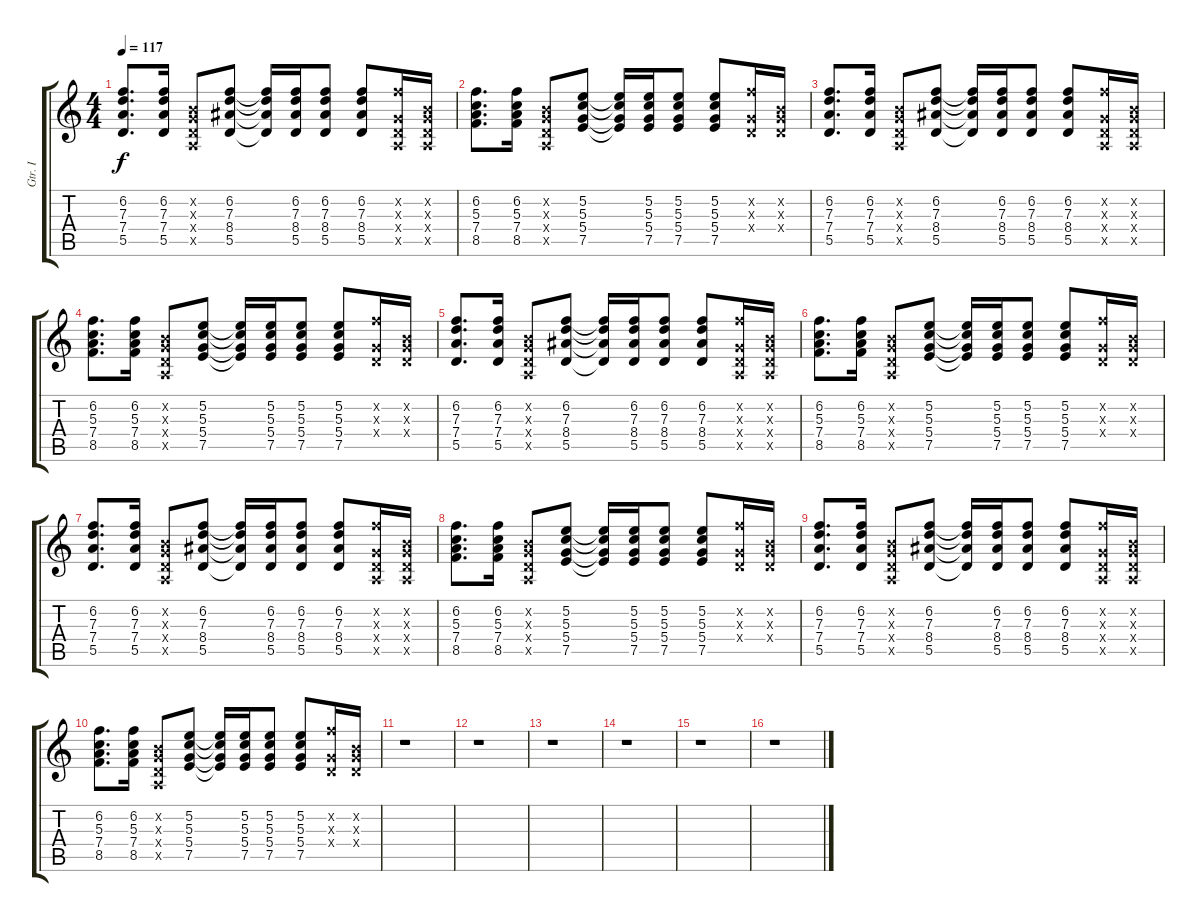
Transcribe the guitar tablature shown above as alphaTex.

\track ("Gtr. I" "Gtr. I") {instrument electricguitarclean}
\staff {score tabs}
\tuning (E4 B3 G3 D3 A2 E2) {hide}
\ts (4 4)
\tempo 117
\clef g2
\ks c
(6.2 7.3 7.4 5.5).8{d dy f} (6.2 7.3 7.4 5.5).16 (0.2{x} 0.3{x} 0.4{x} 0.5{x}).8 (6.2 7.3 8.4 5.5).8 (6.2{t} 7.3{t} 8.4{t} 5.5{t}).16 (6.2 7.3 8.4 5.5).16 (6.2 7.3 8.4 5.5).8 (6.2 7.3 8.4 5.5).8 (6.2{x} 0.3{x} 0.4{x} 0.5{x}).16 (0.2{x} 0.3{x} 0.4{x} 0.5{x}).16 |
(6.2 5.3 7.4 8.5).8{d} (6.2 5.3 7.4 8.5).16 (0.2{x} 0.3{x} 0.4{x} 0.5{x}).8 (5.2 5.3 5.4 7.5).8 (5.2{t} 5.3{t} 5.4{t} 7.5{t}).16 (5.2 5.3 5.4 7.5).16 (5.2 5.3 5.4 7.5).8 (5.2 5.3 5.4 7.5).8 (6.2{x} 0.3{x} 0.4{x}).16 (0.2{x} 0.3{x} 0.4{x}).16 |
(6.2 7.3 7.4 5.5).8{d} (6.2 7.3 7.4 5.5).16 (0.2{x} 0.3{x} 0.4{x} 0.5{x}).8 (6.2 7.3 8.4 5.5).8 (6.2{t} 7.3{t} 8.4{t} 5.5{t}).16 (6.2 7.3 8.4 5.5).16 (6.2 7.3 8.4 5.5).8 (6.2 7.3 8.4 5.5).8 (6.2{x} 0.3{x} 0.4{x} 0.5{x}).16 (0.2{x} 0.3{x} 0.4{x} 0.5{x}).16 |
(6.2 5.3 7.4 8.5).8{d} (6.2 5.3 7.4 8.5).16 (0.2{x} 0.3{x} 0.4{x} 0.5{x}).8 (5.2 5.3 5.4 7.5).8 (5.2{t} 5.3{t} 5.4{t} 7.5{t}).16 (5.2 5.3 5.4 7.5).16 (5.2 5.3 5.4 7.5).8 (5.2 5.3 5.4 7.5).8 (6.2{x} 0.3{x} 0.4{x}).16 (0.2{x} 0.3{x} 0.4{x}).16 |
(6.2 7.3 7.4 5.5).8{d} (6.2 7.3 7.4 5.5).16 (0.2{x} 0.3{x} 0.4{x} 0.5{x}).8 (6.2 7.3 8.4 5.5).8 (6.2{t} 7.3{t} 8.4{t} 5.5{t}).16 (6.2 7.3 8.4 5.5).16 (6.2 7.3 8.4 5.5).8 (6.2 7.3 8.4 5.5).8 (6.2{x} 0.3{x} 0.4{x} 0.5{x}).16 (0.2{x} 0.3{x} 0.4{x} 0.5{x}).16 |
(6.2 5.3 7.4 8.5).8{d} (6.2 5.3 7.4 8.5).16 (0.2{x} 0.3{x} 0.4{x} 0.5{x}).8 (5.2 5.3 5.4 7.5).8 (5.2{t} 5.3{t} 5.4{t} 7.5{t}).16 (5.2 5.3 5.4 7.5).16 (5.2 5.3 5.4 7.5).8 (5.2 5.3 5.4 7.5).8 (6.2{x} 0.3{x} 0.4{x}).16 (0.2{x} 0.3{x} 0.4{x}).16 |
(6.2 7.3 7.4 5.5).8{d} (6.2 7.3 7.4 5.5).16 (0.2{x} 0.3{x} 0.4{x} 0.5{x}).8 (6.2 7.3 8.4 5.5).8 (6.2{t} 7.3{t} 8.4{t} 5.5{t}).16 (6.2 7.3 8.4 5.5).16 (6.2 7.3 8.4 5.5).8 (6.2 7.3 8.4 5.5).8 (6.2{x} 0.3{x} 0.4{x} 0.5{x}).16 (0.2{x} 0.3{x} 0.4{x} 0.5{x}).16 |
(6.2 5.3 7.4 8.5).8{d} (6.2 5.3 7.4 8.5).16 (0.2{x} 0.3{x} 0.4{x} 0.5{x}).8 (5.2 5.3 5.4 7.5).8 (5.2{t} 5.3{t} 5.4{t} 7.5{t}).16 (5.2 5.3 5.4 7.5).16 (5.2 5.3 5.4 7.5).8 (5.2 5.3 5.4 7.5).8 (6.2{x} 0.3{x} 0.4{x}).16 (0.2{x} 0.3{x} 0.4{x}).16 |
(6.2 7.3 7.4 5.5).8{d} (6.2 7.3 7.4 5.5).16 (0.2{x} 0.3{x} 0.4{x} 0.5{x}).8 (6.2 7.3 8.4 5.5).8 (6.2{t} 7.3{t} 8.4{t} 5.5{t}).16 (6.2 7.3 8.4 5.5).16 (6.2 7.3 8.4 5.5).8 (6.2 7.3 8.4 5.5).8 (6.2{x} 0.3{x} 0.4{x} 0.5{x}).16 (0.2{x} 0.3{x} 0.4{x} 0.5{x}).16 |
(6.2 5.3 7.4 8.5).8{d} (6.2 5.3 7.4 8.5).16 (0.2{x} 0.3{x} 0.4{x} 0.5{x}).8 (5.2 5.3 5.4 7.5).8 (5.2{t} 5.3{t} 5.4{t} 7.5{t}).16 (5.2 5.3 5.4 7.5).16 (5.2 5.3 5.4 7.5).8 (5.2 5.3 5.4 7.5).8 (6.2{x} 0.3{x} 0.4{x}).16 (0.2{x} 0.3{x} 0.4{x}).16 |
r.1 |
r.1 |
r.1 |
r.1 |
r.1 |
r.1
